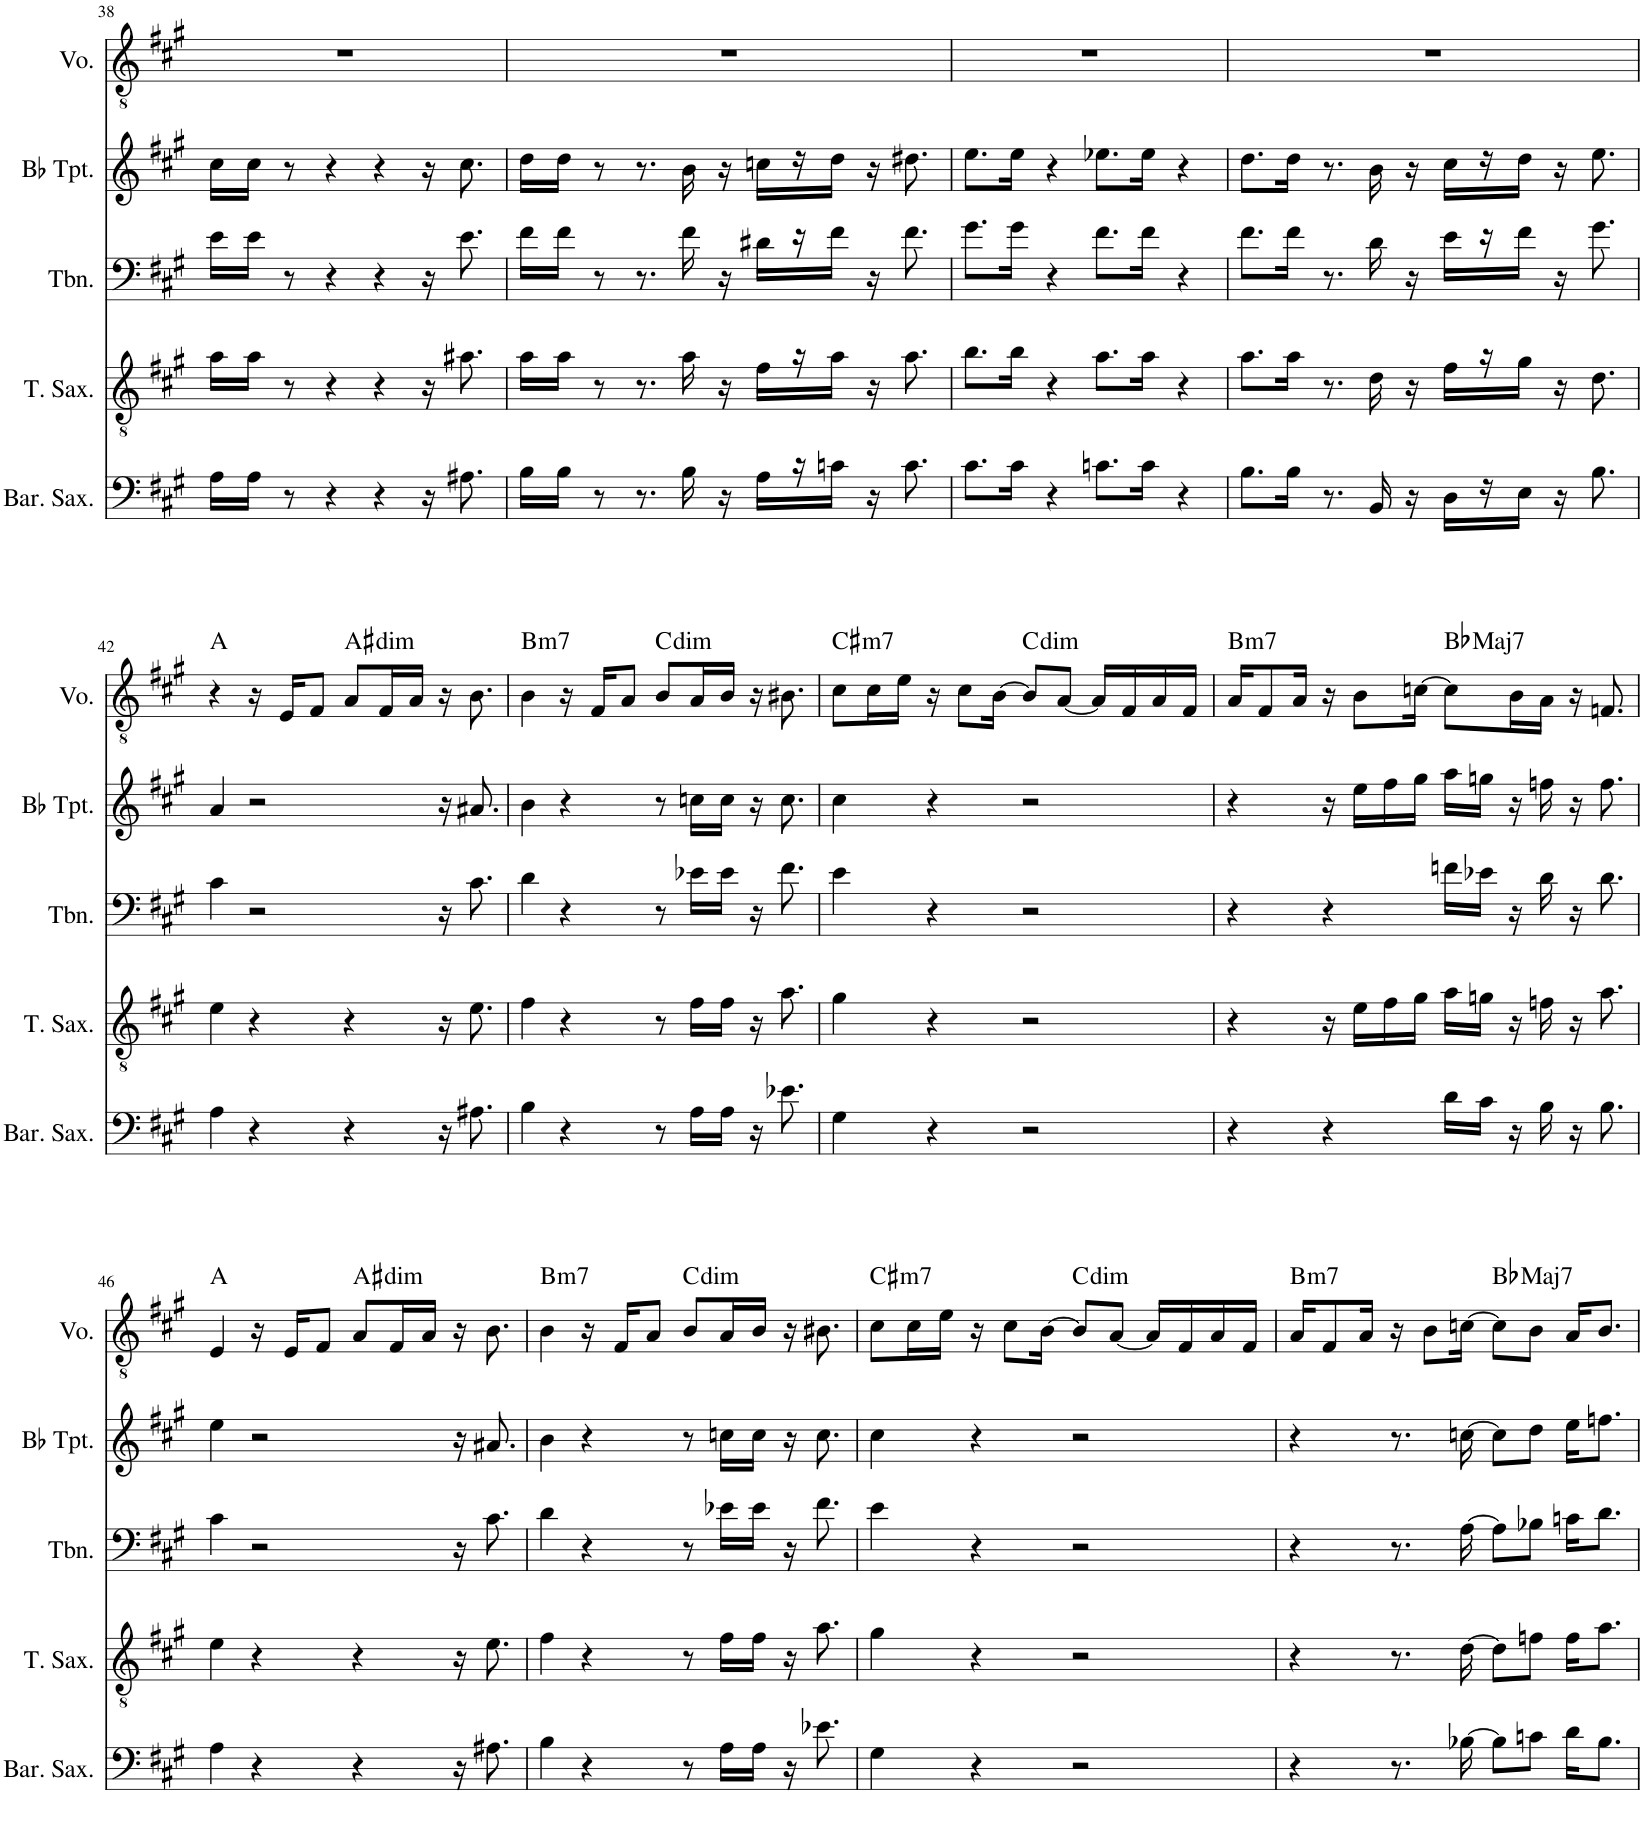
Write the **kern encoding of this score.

**kern	**kern	**kern	**kern	**kern	**harte
*part5	*part4	*part3	*part2	*part1	*part1
*staff5	*staff4	*staff3	*staff2	*staff1	*
*I"バリトンサックス	*I"テナーサックス	*I"トロンボーン	*I"Bb トランペット	*I"Voice	*
*	*	*	*	*I'Vo.	*
!!LO:PB:g=z
*clefF4	*clefGv2	*clefF4	*clefG2	*clefGv2	*
*ITrd12c21	*ITrd8c14	*	*ITrd1c2	*	*
*k[f#c#g#]	*k[f#c#g#]	*k[f#c#g#]	*k[f#c#g#]	*k[f#c#g#]	*
*M4/4	*M4/4	*M4/4	*M4/4	*M4/4	*
=38	=38	=38	=38	=38	=38
16A\LL	16a\LL	16e\LL	16cc#\LL	1r	.
16A\JJ	16a\JJ	16e\JJ	16cc#\JJ	.	.
8r	8r	8r	8r	.	.
4r	4r	4r	4r	.	.
4r	4r	4r	4r	.	.
16r	16r	16r	16r	.	.
8.A#X\	8.a#X\	8.e\	8.cc#\	.	.
=39	=39	=39	=39	=39	=39
16B\LL	16a\LL	16f#\LL	16dd\LL	1r	.
16B\JJ	16a\JJ	16f#\JJ	16dd\JJ	.	.
8r	8r	8r	8r	.	.
8.r	8.r	8.r	8.r	.	.
16B\	16a\	16f#\	16b\	.	.
16r	16r	16r	16r	.	.
16A\LL	16f#\LL	16d#X\LL	16ccn\LL	.	.
16r	16r	16r	16r	.	.
16cn\JJ	16a\JJ	16f#\JJ	16dd\JJ	.	.
16r	16r	16r	16r	.	.
8.c\	8.a\	8.f#\	8.dd#X\	.	.
=40	=40	=40	=40	=40	=40
8.c#\L	8.b\L	8.g#\L	8.ee\L	1r	.
16c#\Jk	16b\Jk	16g#\Jk	16ee\Jk	.	.
4r	4r	4r	4r	.	.
8.cn\L	8.a\L	8.f#\L	8.ee-X\L	.	.
16c\Jk	16a\Jk	16f#\Jk	16ee-\Jk	.	.
4r	4r	4r	4r	.	.
=41	=41	=41	=41	=41	=41
8.B\L	8.a\L	8.f#\L	8.dd\L	1r	.
16B\Jk	16a\Jk	16f#\Jk	16dd\Jk	.	.
8.r	8.r	8.r	8.r	.	.
16BB/	16d\	16d\	16b\	.	.
16r	16r	16r	16r	.	.
16D\LL	16f#\LL	16e\LL	16cc#\LL	.	.
16r	16r	16r	16r	.	.
16E\JJ	16g#\JJ	16f#\JJ	16dd\JJ	.	.
16r	16r	16r	16r	.	.
8.B\	8.d\	8.g#\	8.ee\	.	.
!!LO:LB:g=z
=42	=42	=42	=42	=42	=42
4A\	4e\	4c#\	4a/	4r	A:maj
4r	4r	2r	2r	16r	.
.	.	.	.	16E/KL	.
.	.	.	.	8F#/J	.
!	!	!	!	!	!LO:H:kt=dim
4r	4r	.	.	8A/L	A#:dim
.	.	.	.	16F#/L	.
.	.	.	.	16A/JJ	.
16r	16r	16r	16r	16r	.
8.A#X\	8.e\	8.c#\	8.a#X/	8.B\	.
=43	=43	=43	=43	=43	=43
!	!	!	!	!	!LO:H:kt=m7
4B\	4f#\	4d\	4b\	4B\	B:min7
4r	4r	4r	4r	16r	.
.	.	.	.	16F#/KL	.
.	.	.	.	8A/J	.
!	!	!	!	!	!LO:H:kt=dim
8r	8r	8r	8r	8B/L	C:dim
16A\LL	16f#\LL	16e-X\LL	16ccn\LL	16A/L	.
16A\JJ	16f#\JJ	16e-\JJ	16cc\JJ	16B/JJ	.
16r	16r	16r	16r	16r	.
8.e-X\	8.a\	8.f#\	8.cc\	8.B#X\	.
=44	=44	=44	=44	=44	=44
!	!	!	!	!	!LO:H:kt=m7
4G#\	4g#\	4e\	4cc#\	8c#\L	C#:min7
.	.	.	.	16c#\L	.
.	.	.	.	16e\JJ	.
4r	4r	4r	4r	16r	.
.	.	.	.	8c#\L	.
.	.	.	.	[16B\Jk	.
!	!	!	!	!	!LO:H:kt=dim
2r	2r	2r	2r	8B/L]	C:dim
.	.	.	.	[8A/J	.
.	.	.	.	16A/LL]	.
.	.	.	.	16F#/	.
.	.	.	.	16A/	.
.	.	.	.	16F#/JJ	.
=45	=45	=45	=45	=45	=45
!	!	!	!	!	!LO:H:kt=m7
4r	4r	4r	4r	16A/KL	B:min7
.	.	.	.	8F#/	.
.	.	.	.	16A/Jk	.
4r	16r	4r	16r	16r	.
.	16e\LL	.	16ee\LL	8B\L	.
.	16f#\	.	16ff#\	.	.
.	16g#\JJ	.	16gg#\JJ	[16cn\Jk	.
!	!	!	!	!	!LO:H:kt=Maj7
16d\LL	16a\LL	16fn\LL	16aa\LL	8c\L]	Bb:maj7
16c#\JJ	16gn\JJ	16e-X\JJ	16ggn\JJ	.	.
16r	16r	16r	16r	16B\L	.
16B\	16fn\	16d\	16ffn\	16A\JJ	.
16r	16r	16r	16r	16r	.
8.B\	8.a\	8.d\	8.ff\	8.Fn/	.
!!LO:LB:g=z
=46	=46	=46	=46	=46	=46
4A\	4e\	4c#\	4ee\	4E/	A:maj
4r	4r	2r	2r	16r	.
.	.	.	.	16E/KL	.
.	.	.	.	8F#/J	.
!	!	!	!	!	!LO:H:kt=dim
4r	4r	.	.	8A/L	A#:dim
.	.	.	.	16F#/L	.
.	.	.	.	16A/JJ	.
16r	16r	16r	16r	16r	.
8.A#X\	8.e\	8.c#\	8.a#X/	8.B\	.
=47	=47	=47	=47	=47	=47
!	!	!	!	!	!LO:H:kt=m7
4B\	4f#\	4d\	4b\	4B\	B:min7
4r	4r	4r	4r	16r	.
.	.	.	.	16F#/KL	.
.	.	.	.	8A/J	.
!	!	!	!	!	!LO:H:kt=dim
8r	8r	8r	8r	8B/L	C:dim
16A\LL	16f#\LL	16e-X\LL	16ccn\LL	16A/L	.
16A\JJ	16f#\JJ	16e-\JJ	16cc\JJ	16B/JJ	.
16r	16r	16r	16r	16r	.
8.e-X\	8.a\	8.f#\	8.cc\	8.B#X\	.
=48	=48	=48	=48	=48	=48
!	!	!	!	!	!LO:H:kt=m7
4G#\	4g#\	4e\	4cc#\	8c#\L	C#:min7
.	.	.	.	16c#\L	.
.	.	.	.	16e\JJ	.
4r	4r	4r	4r	16r	.
.	.	.	.	8c#\L	.
.	.	.	.	[16B\Jk	.
!	!	!	!	!	!LO:H:kt=dim
2r	2r	2r	2r	8B/L]	C:dim
.	.	.	.	[8A/J	.
.	.	.	.	16A/LL]	.
.	.	.	.	16F#/	.
.	.	.	.	16A/	.
.	.	.	.	16F#/JJ	.
=49	=49	=49	=49	=49	=49
!	!	!	!	!	!LO:H:kt=m7
4r	4r	4r	4r	16A/KL	B:min7
.	.	.	.	8F#/	.
.	.	.	.	16A/Jk	.
8.r	8.r	8.r	8.r	16r	.
.	.	.	.	8B\L	.
[16B-X\	[16d\	[16A\	[16ccn\	[16cn\Jk	.
!	!	!	!	!	!LO:H:kt=Maj7
8B-\L]	8d\L]	8A\L]	8cc\L]	8c\L]	Bb:maj7
8cn\J	8fn\J	8B-X\J	8dd\J	8B\J	.
16d\KL	16f\KL	16cn\KL	16ee\KL	16A/KL	.
8.B-\J	8.a\J	8.d\J	8.ffn\J	8.B/J	.
=	=	=	=	=	=
*-	*-	*-	*-	*-	*-
